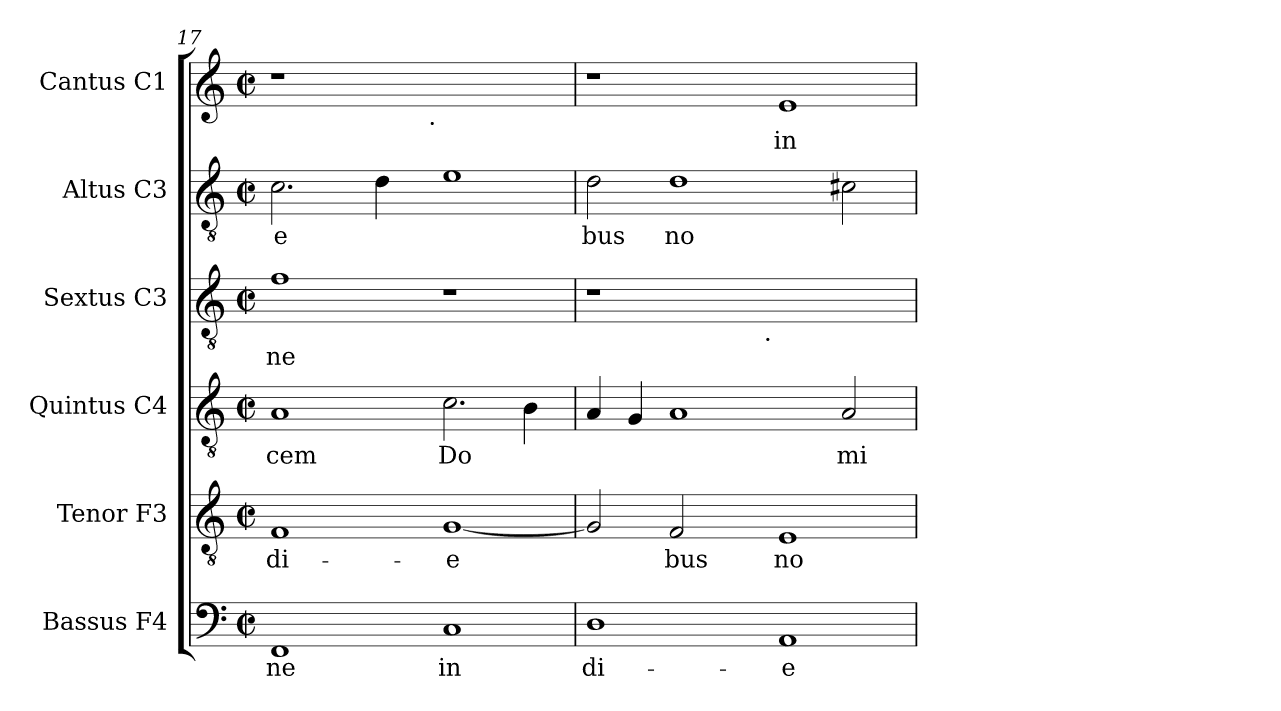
**kern	**text	**kern	**text	**kern	**text	**kern	**text	**kern	**text	**kern	**text
*part6	*part6	*part5	*part5	*part4	*part4	*part3	*part3	*part2	*part2	*part1	*part1
*staff6	*staff6	*staff5	*staff5	*staff4	*staff4	*staff3	*staff3	*staff2	*staff2	*staff1	*staff1
*I"Bassus  F4	*	*I"Tenor  F3	*	*I"Quintus  C4	*	*I"Sextus  C3	*	*I"Altus  C3	*	*I"Cantus  C1	*
*clefF4	*	*clefGv2	*	*clefGv2	*	*clefGv2	*	*clefGv2	*	*clefG2	*
*k[]	*	*k[]	*	*k[]	*	*k[]	*	*k[]	*	*k[]	*
*C:	*	*C:	*	*C:	*	*C:	*	*C:	*	*C:	*
*M2/2	*	*M2/2	*	*M2/2	*	*M2/2	*	*M2/2	*	*M2/2	*
*met(c|)	*	*met(c|)	*	*met(c|)	*	*met(c|)	*	*met(c|)	*	*met(c|)	*
=17	=17	=17	=17	=17	=17	=17	=17	=17	=17	=17	=17
!	!LO:LY:b:cj	!	!LO:LY:b:cj	!	!LO:LY:b:cj	!	!LO:LY:b:cj	!	!LO:LY:b:cj	!	!
*	*	*	*	*	*	*	*	*	*	*^	*
1FF	-ne	1F	di-	1A	-cem	1f	-ne	2.c\	-e-	1r	2ryy	.
.	.	.	.	.	.	.	.	.	.	.	4ryy	.
!	!	!	!	!	!	!	!	!	!LO:LY:b:cj	!	!	!
.	.	.	.	.	.	.	.	4d\	--	.	8ryy	.
.	.	.	.	.	.	.	.	.	.	.	16ryy	.
.	.	.	.	.	.	.	.	.	.	.	64ryy	.
!	!	!	!	!	!	!	!	!	!	!	!LO:TX:b:t=.	!
.	.	.	.	.	.	.	.	.	.	.	1ryy	.
!	!LO:LY:b:cj	!	!LO:LY:b:cj	!	!LO:LY:b:cj	!	!	!	!LO:LY:b:cj	!	!	!
1C	in	[<1G	-e-	2.c\	Do-	1r	.	1e	--	1ryy	.	.
!	!	!	!	!	!LO:LY:b:cj	!	!	!	!	!	!	!
.	.	.	.	4B\	--	.	.	.	.	.	.	.
.	.	.	.	.	.	.	.	.	.	.	32.ryy	.
=18	=18	=18	=18	=18	=18	=18	=18	=18	=18	=18	=18	=18
!	!LO:LY:b:cj	!	!LO:LY:b:cj	!	!LO:LY:b:cj	!	!	!	!LO:LY:b:cj	!	!	!
*	*	*	*	*	*	*^	*	*	*	*v	*v	*
1D	di-	2G/]	--	4A/	--	1r	2ryy	.	2d\	-bus	1r	.
!	!	!	!	!	!LO:LY:b:cj	!	!	!	!	!	!	!
.	.	.	.	4G/	--	.	.	.	.	.	.	.
!	!	!	!LO:LY:b:cj	!	!LO:LY:b:cj	!	!	!	!	!LO:LY:b:cj	!	!
.	.	2F/	-bus	1A	--	.	4ryy	.	1d	no-	.	.
.	.	.	.	.	.	.	8ryy	.	.	.	.	.
.	.	.	.	.	.	.	16ryy	.	.	.	.	.
.	.	.	.	.	.	.	64ryy	.	.	.	.	.
!	!	!	!	!	!	!	!LO:TX:b:t=.	!	!	!	!	!
.	.	.	.	.	.	.	1ryy	.	.	.	.	.
!	!LO:LY:b:cj	!	!LO:LY:b:cj	!	!	!	!	!	!	!	!	!LO:LY:b:cj
1AA	-e-	1E	no-	.	.	1ryy	.	.	.	.	1e	in
!	!	!	!	!	!LO:LY:b:cj	!	!	!	!	!LO:LY:b:cj	!	!
.	.	.	.	2A/	-mi-	.	.	.	2c#X\	--	.	.
.	.	.	.	.	.	.	32.ryy	.	.	.	.	.
*	*	*	*	*	*	*v	*v	*	*	*	*	*
=	=	=	=	=	=	=	=	=	=	=	=
*-	*-	*-	*-	*-	*-	*-	*-	*-	*-	*-	*-
